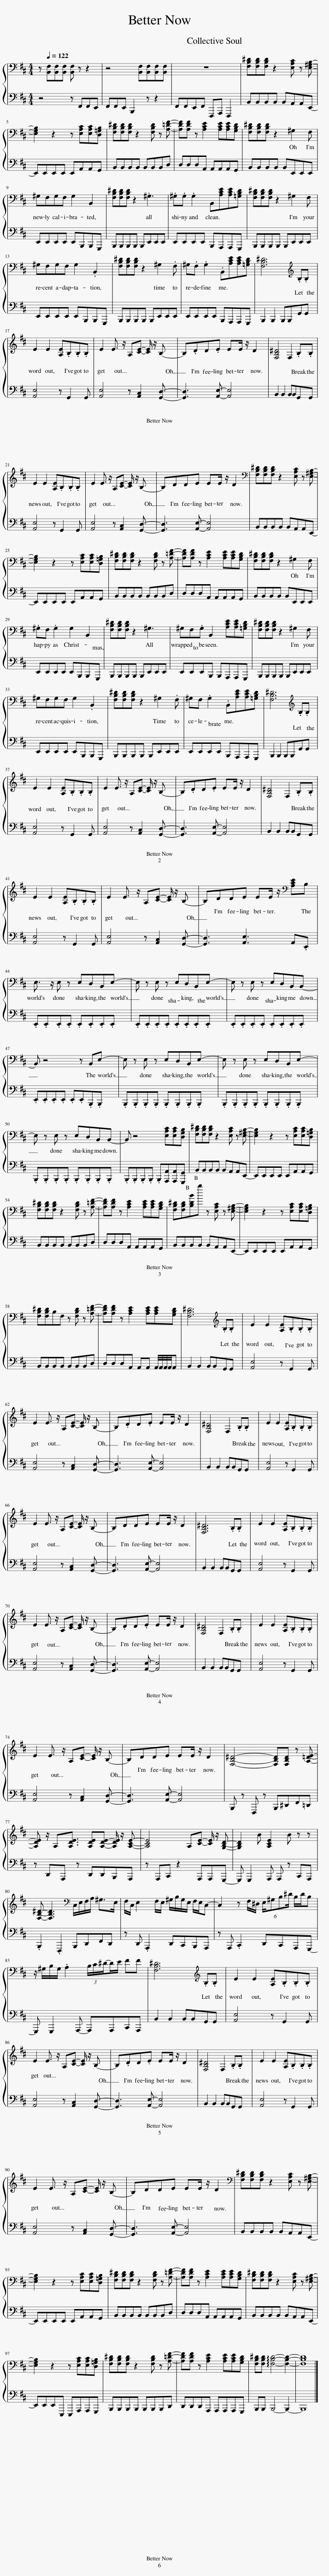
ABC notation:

X:1
%%score { 1 | 2 }
L:1/8
M:4/4
I:linebreak $
K:D
V:1 bass
V:2 bass
V:1
 z[Q:1/4=122] [B,,F,][B,,F,][B,,F,] [B,,F,] z z2 | z4 [B,,F,][B,,F,][B,,F,][B,,F,] | z8 | [F,B,^D][F,B,D][F,B,D] z2 [E,A,C] z [E,^G,B,]- |$ [E,G,B,]2 z2 z [E,A,C][E,A,C][D,=G,B,] | %5
 [F,B,^D][F,B,D][F,B,D] z2 [F,B,D] z [A,=DF]- | [A,DF][A,DF] z [A,CE]2 [A,CE][A,CE][G,B,D] | [F,B,^D][F,B,D][F,B,D] z2 ^G,2 F, |$ ^G,F,G,F, G,2 B,,2 | [F,B,^D][F,B,D][F,B,D] z2 .^G,3 | %10
 .^G,.G, .G,2 B,,[A,CE][A,CE][=G,B,D] | [F,B,^D][F,B,D][F,B,D] z2 ^G,2 F, |$ ^G,F,G,F, G,2 .B,,2 | [F,B,^D][F,B,D][F,B,D] z2 ^G,2 .F, | ^G,.F, .G,2 .B,,[A,CE][A,CE][=G,B,D] | %15
 [F,B,^D]6[K:treble] .B,.B, |$ E2 E2 [A,E].B,.B,.B, | E2 E3/2 z/ A,[CE]- [CE]/ z/ B,- | B,.DD.E EE/ z/ D2 | [F,B,^D]4 F,2 .B,.B, |$ %20
 E2 E2 [A,E].B,.B,.B, | E2 E3/2 z/ A,[CE]- [CE]/ z/ B,- | B,DDE EE/ z/ D2 |[K:bass] [F,B,^D][F,B,D][F,B,D] z2 [E,A,C] z [E,^G,B,]- |$ [E,G,B,]2 z2 z [E,A,C][E,A,C][D,=G,B,] | %25
 [F,B,^D][F,B,D][F,B,D] z2 [F,B,D] z [A,=DF]- | [A,DF][A,DF] z [A,CE]2 [A,CE][A,CE][G,B,D] | [F,B,^D][F,B,D][F,B,D] z2 ^G,2 F, |$ .^G,F, .G,2 G,2 B,,2 | [F,B,^D][F,B,D][F,B,D] z2 ^G,3 | %30
 ^G,F,.G, B,,2 [A,CE][A,CE][=G,B,D] | [F,B,^D][F,B,D][F,B,D] z2 ^G,2 F, |$ ^G,F,G,F, G,2 .B,,2 | [F,B,^D][F,B,D][F,B,D] z2 ^G,2 .F, | ^G,F, .G,2 .B,,[A,CE][A,CE][=G,B,D] | %35
 [F,B,^D]6[K:treble] .B,.B, |$ E2 E2 [A,E].B,.B,.B, | E2 E3/2 z/ A,[CE]- [CE]/ z/ B,- | B,.DD.E EE/ z/ D2 | [F,B,^D]4 F,2 .B,.B, |$ %40
 E2 E2 [A,E].B,.B,.B, | E2 E3/2 z/ A,[CE]- [CE]/ z/ B,- | B,DDE EE/ z/[K:bass] [A,CE]B, |$ E,3/2 z/ E, z E,D,B,,E,- | E, z E, z E,D,B,,E,- | %45
 E, z E, z E,D,B,,B,,- |$ B,, z4 z B,,E,- | E, z E, z E,D,B,,E,- | E, z E, z E,D,B,,E,- |$ E, z E, z E,D,B,,B,,- | %50
 B,, z4 [E,A,C][E,A,C][D,G,B,] | [F,B,^D][F,B,D][F,B,D] z2 [E,A,C] z [E,^G,B,]- | [E,G,B,]2 z2 z [E,A,C][E,A,C][D,=G,B,] |$ [F,B,^D][F,B,D][F,B,D] z2 [F,B,D] z [A,=DF]- | [A,DF][A,DF] z [A,CE]2 [A,CE][A,CE][G,B,D] | %55
 [F,B,^D][F,B,D][B,DB]b z [E,A,C] z [E,^G,B,]- | [E,G,B,]2 z2 z [E,A,C][E,A,C][D,=G,B,] |$ [F,B,^D][F,B,D]B,F, z [F,B,D] z [A,=DF]- | [A,DF][A,DF] z [A,CE]2 [A,CE][A,CE][G,B,D] | [F,B,^D]6[K:treble] .B,.B, | %60
 E2 E2 [A,E].B,.B,.B, |$ E2 E3/2 z/ A,[CE]- [CE]/ z/ B,- | B,.DD.E EE/ z/ D2 | [F,B,^D]4 F,2 .B,.B, | E2 E2 [A,E].B,.B,.B, |$ %65
 E2 E3/2 z/ A,[CE]- [CE]/ z/ B,- | B,DDE EE/ z/ D2 | [F,B,^D]6 .B,.B, | E2 E2 [A,E].B,.B,.B, |$ E2 E3/2 z/ A,[CE]- [CE]/ z/ B,- | %70
 B,.DD.E EE/ z/ D2 | [F,B,^D]4 F,2 .B,.B, | E2 E2 [A,E].B,.B,.B, |$ E2 E3/2 z/ A,[CE]- [CE]/ z/ B,- | B,DDE EE/ z/ D2 | %75
 [F,B,^D]4- [F,B,D][F,B,D] z [A,=DE]- |$ [A,DE] z/ A,[A,DE]3/2 [A,DE][A,DE]- [A,DE]/ z/ [A,CE]- | [A,CE]4 A,[CE]- [CE]/ z/ [G,B,D]- | [G,B,D]2 B [A,CE]2 B z z |$ [F,B,^D]- [F,B,D]3[K:bass] C,/E,/F,/A,/ ^G,>E, | %80
 F,/C,/ E,2 F,/E,/ ^G,/B,/G,/E,/ F,/E,/C,- | C,2 z F,/^D,/ (6:4:4E,/^G,B,^D/ B,/D/B, |$ z/ ^G,/B,/G,/ .A,2 (3B,/C/^D/-D/E/ FF | [F,B,^D]6[K:treble] .B,.B, | E2 E2 [A,E].B,.B,.B, |$ %85
 E2 E3/2 z/ A,[CE]- [CE]/ z/ B,- | B,.DD.E EE/ z/ D2 | [F,B,^D]4 F,2 .B,.B, | E2 E2 [A,E].B,.B,.B, |$ E2 E3/2 z/ A,[CE]- [CE]/ z/ B,- | %90
 B,DDE EE/ z/ D2 |[K:bass] [F,B,^D][F,B,D][F,B,D] z2 [E,A,C] z [E,^G,B,]- |$ [E,G,B,]2 z2 z [E,A,C][E,A,C][D,=G,B,] | [F,B,^D][F,B,D][F,B,D] z2 [F,B,D] z [A,=DF]- | [A,DF][A,DF] z [A,CE]2 [A,CE][A,CE][G,B,D] | %95
 [F,B,^D][F,B,D][F,B,D] z2 [E,A,C] z [E,^G,B,]- |$ [E,G,B,]2 z2 z [E,A,C][E,A,C][D,=G,B,] | [F,B,^D][F,B,D][F,B,D] z2 [F,B,D] z [A,=DF]- | [A,DF][A,DF] z [A,CE]2 [A,CE][A,CE][G,B,D] | [F,B,^D][F,B,D] !arpeggio![F,B,D]4- [F,B,D]2- | %100
 [F,B,D]8 |] %101
V:2
 z4 z F,,F,,E,, | F,,F,,E,, B,,,2 z z2 | F,,F,,E,,F,, F,,,A,,, F,,,2 | B,,B,,B,,B,, B,,A,,A,,E,,- |$ E,,E,,E,,E,, E,,A,,A,,G,, | %5
 B,,B,,B,,B,, B,,B,,B,,D, | D,D,D,A,, A,,A,,A,,G,, | B,,B,,B,,B,, B,,E,,E,,E,, |$ E,,E,,E,,E,, E,,B,,,B,,,G,,, | B,,,B,,,B,,,B,,, B,,,E,,E,,E,, | %10
 E,,E,,E,,E,, B,,,A,,,A,,,G,,, | B,,,B,,,B,,,B,,, B,,,E,,E,,E,, |$ E,,E,,E,,E,, E,,B,,,B,,,G,,, | B,,,B,,,B,,,B,,, B,,,E,,E,,E,, | E,,E,,E,,E,, B,,,A,,,A,,,G,,, | %15
 B,,,2 B,,,2 B,,,B,,,G,,G,, |$ [A,,E,]4 z G,,2 G,, | [A,,E,]4 z [A,,C,]2 [G,,D,]- | [G,,D,]3 [A,,E,]- [A,,E,]4 | B,,2 B,,2 B,,B,,G,,G,, |$ %20
 [A,,E,]4 z G,,2 G,, | [A,,E,]4 z [A,,C,]2 [G,,D,]- | [G,,D,]3 [A,,E,]- [A,,E,]4 | B,,B,,B,,B,, B,,A,,A,,E,,- |$ E,,E,,E,,E,, E,,A,,A,,G,, | %25
 B,,B,,B,,B,, B,,B,,B,,D, | D,D,D,A,, A,,A,,A,,G,, | B,,B,,B,,B,, B,,E,,E,,E,, |$ E,,E,,E,,E,, E,,B,,,B,,,G,,, | B,,,B,,,B,,,B,,, B,,,E,,E,,E,, | %30
 E,,E,,E,,B,,, B,,,A,,,A,,,G,,, | B,,,B,,,B,,,B,,, B,,,E,,E,,E,, |$ E,,E,,E,,E,, E,,B,,,B,,,G,,, | B,,,B,,,B,,,B,,, B,,,E,,E,,E,, | E,,E,,E,,E,, B,,,A,,,A,,,G,,, | %35
 B,,,2 B,,,2 B,,,B,,,G,,G,, |$ [A,,E,]4 z G,,2 G,, | [A,,E,]4 z [A,,C,]2 [G,,D,]- | [G,,D,]3 [A,,E,]- [A,,E,]4 | B,,2 B,,2 B,,B,,G,,G,, |$ %40
 [A,,E,]4 z G,,2 G,, | [A,,E,]4 z [A,,C,]2 [G,,D,]- | [G,,D,]3 [A,,E,]3 A,,.E,, |$ .E,,.E,,.E,,.E,, .E,,.E,,.E,,.E,, | .E,,.E,,.E,,.E,, .E,,.E,,.E,,.E,, | %45
 .E,,.E,,.E,,.E,, .E,,.E,,.E,,.E,, |$ .E,,.E,,.E,,.E,, .E,,.E,,.B,,,.B,,, | .B,,,.B,,,.B,,,.B,,, .B,,,.B,,,.B,,,.B,,, | .B,,,.B,,,.B,,,.B,,, .B,,,.B,,,.B,,,.B,,, |$ .B,,,.B,,,.B,,,.B,,, .B,,,.B,,,.B,,,.B,,, | %50
 .B,,,.B,,,.B,,,.B,,, .B,,,[A,,,A,,][A,,,A,,][G,,,G,,] | B,,B,,B,,B,, B,,A,,A,,E,,- | E,,E,,E,,E,, E,,A,,A,,G,, |$ B,,B,,B,,B,, B,,B,,B,,D, | D,D,D,A,, A,,A,,A,,G,, | %55
 B,,B,,B,,B,, B,,A,,A,,E,,- | E,,E,,E,,E,, E,,A,,A,,G,, |$ B,,B,,B,,B,, B,,B,,B,,D, | D,D,D,A,, A,,A,, A,,/4A,,/4A,,/4A,,/4A,, | B,,2 B,,2 B,,B,,G,,G,, | %60
 [A,,E,]4 z G,,2 G,, |$ [A,,E,]4 z [A,,C,]2 [G,,D,]- | [G,,D,]3 [A,,E,]- [A,,E,]4 | B,,2 B,,2 B,,B,,G,,G,, | [A,,E,]4 z G,,2 G,, |$ %65
 [A,,E,]4 z [A,,C,]2 [G,,D,]- | [G,,D,]3 [A,,E,]- [A,,E,]4 | B,,2 B,,2 B,,B,,G,,G,, | [A,,E,]4 z G,,2 G,, |$ [A,,E,]4 z [A,,C,]2 [G,,D,]- | %70
 [G,,D,]3 [A,,E,]- [A,,E,]4 | B,,2 B,,2 B,,B,,G,,G,, | [A,,E,]4 z G,,2 G,, |$ [A,,E,]4 z [A,,C,]2 [G,,D,]- | [G,,D,]3 [A,,E,]- [A,,E,]4 | %75
 B,,, z F,,, z B,,,^D,,F,,=D,, |$ z D,,A,,, z D,,D,,B,,,A,,, | z A,,,C,, z2 A,,,A,,,G,,,- | G,,, G,,,2 A,,, A,,, z C,,A,,, |$ .B,,,2 .F,,,2 B,,,D,,F,,D,, | %80
 z D,, .A,,,2 D,,C,,B,,,A,,, | z A,,, .C,,2 D,,C,,A,,,G,,,- |$ G,,, G,,,2 A,,,- A,,,A,,,C,,A,,, | B,,2 B,,2 B,,B,,G,,G,, | [A,,E,]4 z G,,2 G,, |$ %85
 [A,,E,]4 z [A,,C,]2 [G,,D,]- | [G,,D,]3 [A,,E,]- [A,,E,]4 | B,,2 B,,2 B,,B,,G,,G,, | [A,,E,]4 z G,,2 G,, |$ [A,,E,]4 z [A,,C,]2 [G,,D,]- | %90
 [G,,D,]3 [A,,E,]- [A,,E,]4 | B,,B,,B,,B,, B,,A,,A,,E,,- |$ E,,E,,E,,E,, E,,A,,A,,G,, | B,,B,,B,,B,, B,,B,,B,,D, | D,D,D,A,, A,,A,,A,,G,, | %95
 B,,B,,B,,B,, B,,A,,A,,E,,- |$ E,,E,,E,,E,,, E,,,A,,,A,,,G,,, | B,,,B,,,B,,,B,,, B,,,B,,,B,,,D,, | D,,D,,D,,A,,, A,,,A,,,A,,,G,,, | B,,,B,,, B,,,4- B,,,2- | %100
 B,,,8 |] %101
